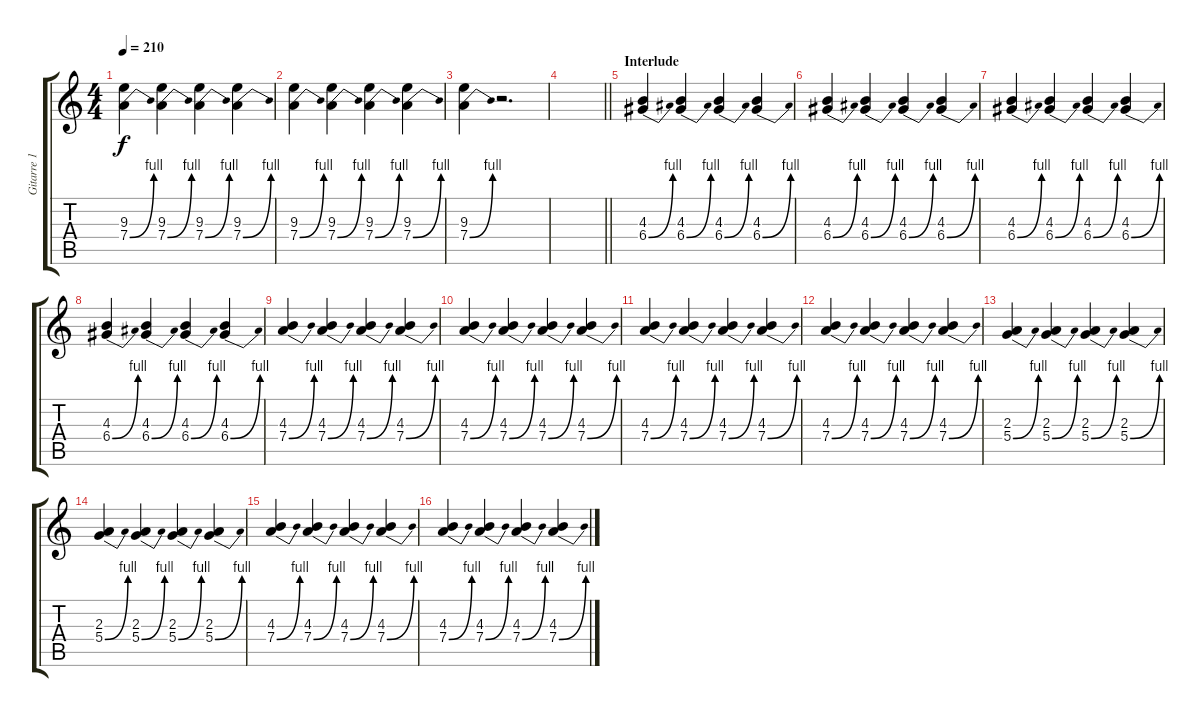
\track ("Gitarre 1" "Gitarre 1") {instrument distortionguitar}
\staff {score tabs}
\tuning (E4 B3 G3 D3 A2 E2) {hide}
\ts (4 4)
\tempo 210
\clef g2
\ks c
(9.3 7.4{be (bend 0 0 60 4)}).4{dy f} (9.3 7.4{be (bend 0 0 60 4)}).4 (9.3 7.4{be (bend 0 0 60 4)}).4 (9.3 7.4{be (bend 0 0 60 4)}).4 |
(9.3 7.4{be (bend 0 0 60 4)}).4 (9.3 7.4{be (bend 0 0 60 4)}).4 (9.3 7.4{be (bend 0 0 60 4)}).4 (9.3 7.4{be (bend 0 0 60 4)}).4 |
(9.3 7.4{be (bend 0 0 60 4)}).4 r.2{d} |
\barLineRight lightlight
|
\section ("" "Interlude")
(4.3 6.4{be (bend 0 0 60 4)}).4 (4.3 6.4{be (bend 0 0 60 4)}).4 (4.3 6.4{be (bend 0 0 60 4)}).4 (4.3 6.4{be (bend 0 0 60 4)}).4 |
(4.3 6.4{be (bend 0 0 60 4)}).4 (4.3 6.4{be (bend 0 0 60 4)}).4 (4.3 6.4{be (bend 0 0 60 4)}).4 (4.3 6.4{be (bend 0 0 60 4)}).4 |
(4.3 6.4{be (bend 0 0 60 4)}).4 (4.3 6.4{be (bend 0 0 60 4)}).4 (4.3 6.4{be (bend 0 0 60 4)}).4 (4.3 6.4{be (bend 0 0 60 4)}).4 |
(4.3 6.4{be (bend 0 0 60 4)}).4 (4.3 6.4{be (bend 0 0 60 4)}).4 (4.3 6.4{be (bend 0 0 60 4)}).4 (4.3 6.4{be (bend 0 0 60 4)}).4 |
(4.3 7.4{be (bend 0 0 60 4)}).4 (4.3 7.4{be (bend 0 0 60 4)}).4 (4.3 7.4{be (bend 0 0 60 4)}).4 (4.3 7.4{be (bend 0 0 60 4)}).4 |
(4.3 7.4{be (bend 0 0 60 4)}).4 (4.3 7.4{be (bend 0 0 60 4)}).4 (4.3 7.4{be (bend 0 0 60 4)}).4 (4.3 7.4{be (bend 0 0 60 4)}).4 |
(4.3 7.4{be (bend 0 0 60 4)}).4 (4.3 7.4{be (bend 0 0 60 4)}).4 (4.3 7.4{be (bend 0 0 60 4)}).4 (4.3 7.4{be (bend 0 0 60 4)}).4 |
(4.3 7.4{be (bend 0 0 60 4)}).4 (4.3 7.4{be (bend 0 0 60 4)}).4 (4.3 7.4{be (bend 0 0 60 4)}).4 (4.3 7.4{be (bend 0 0 60 4)}).4 |
(2.3 5.4{be (bend 0 0 60 4)}).4 (2.3 5.4{be (bend 0 0 60 4)}).4 (2.3 5.4{be (bend 0 0 60 4)}).4 (2.3 5.4{be (bend 0 0 60 4)}).4 |
(2.3 5.4{be (bend 0 0 60 4)}).4 (2.3 5.4{be (bend 0 0 60 4)}).4 (2.3 5.4{be (bend 0 0 60 4)}).4 (2.3 5.4{be (bend 0 0 60 4)}).4 |
(4.3 7.4{be (bend 0 0 60 4)}).4 (4.3 7.4{be (bend 0 0 60 4)}).4 (4.3 7.4{be (bend 0 0 60 4)}).4 (4.3 7.4{be (bend 0 0 60 4)}).4 |
(4.3 7.4{be (bend 0 0 60 4)}).4 (4.3 7.4{be (bend 0 0 60 4)}).4 (4.3 7.4{be (bend 0 0 60 4)}).4 (4.3 7.4{be (bend 0 0 60 4)}).4
